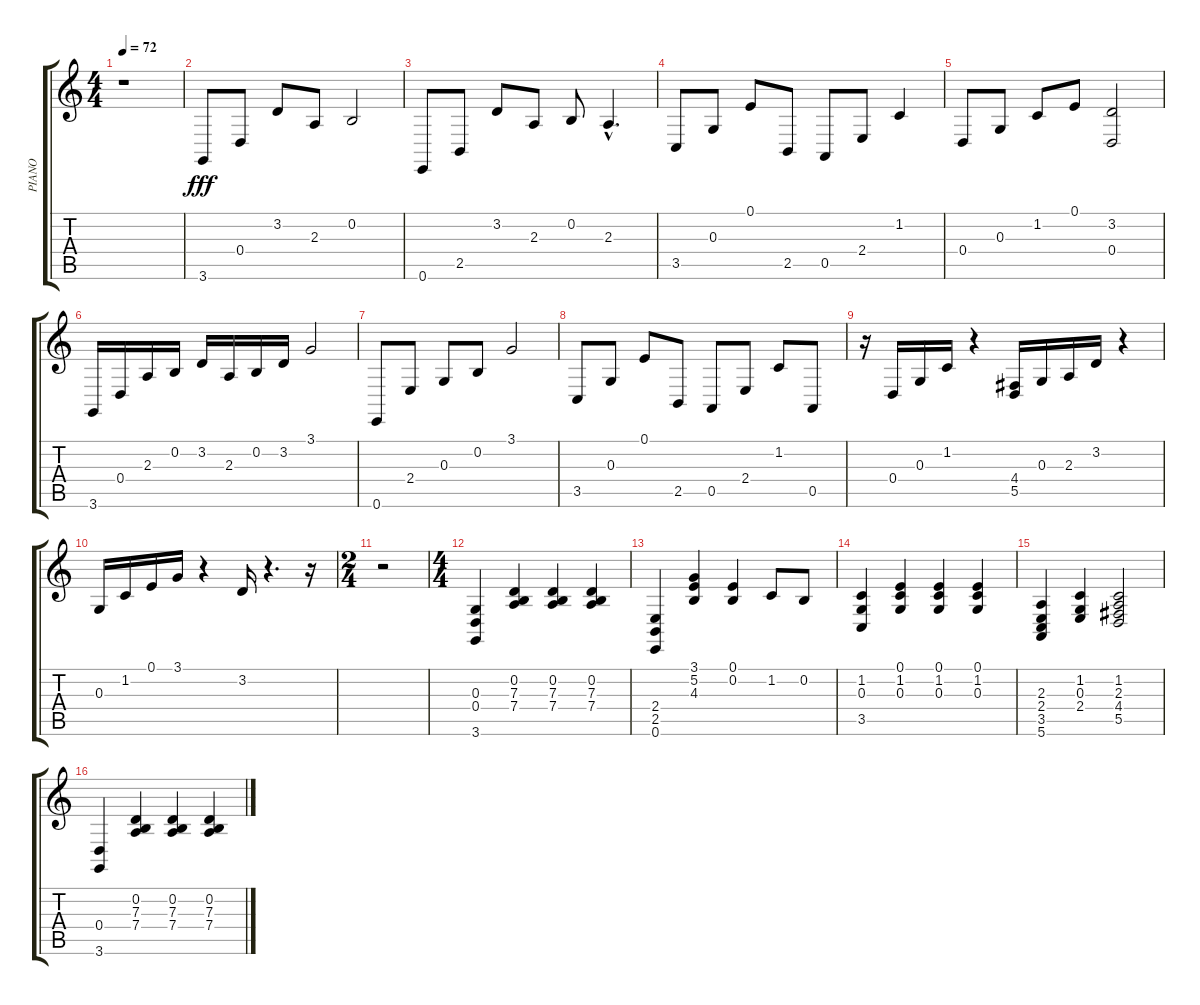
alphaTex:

\track ("PIANO" "PIANO") {instrument acousticgrandpiano}
\staff {score tabs}
\tuning (E4 B3 G3 D3 A2 E2) {hide}
\ts (4 4)
\tempo 72
\clef g2
\ks c
r.1{dy fff instrument acousticgrandpiano} |
3.6.8 0.4.8 3.2.8 2.3.8 0.2.2 |
0.6.8 2.5.8 3.2.8 2.3.8 0.2.8 2.3{hac}.4{d} |
3.5.8 0.3.8 0.1.8 2.5.8 0.5.8 2.4.8 1.2.4 |
0.4.8 0.3.8 1.2.8 0.1.8 (3.2 0.4).2 |
3.6.16 0.4.16 2.3.16 0.2.16 3.2.16 2.3.16 0.2.16 3.2.16 3.1.2 |
0.6.8 2.4.8 0.3.8 0.2.8 3.1.2 |
3.5.8 0.3.8 0.1.8 2.5.8 0.5.8 2.4.8 1.2.8 0.5.8 |
r.16 0.4.16 0.3.16 1.2.16 r.4 (4.4 5.5).16 0.3.16 2.3.16 3.2.16 r.4 |
0.3.16 1.2.16 0.1.16 3.1.16 r.4 3.2.16 r.4{d} r.16 |
\ts (2 4)
r.2 |
\ts (4 4)
(0.3 0.4 3.6).4 (0.2 7.3 7.4).4 (0.2 7.3 7.4).4 (0.2 7.3 7.4).4 |
(2.4 2.5 0.6).4 (3.1 5.2 4.3).4 (0.1 0.2).4 1.2.8 0.2.8 |
(1.2 0.3 3.5).4 (0.1 1.2 0.3).4 (0.1 1.2 0.3).4 (0.1 1.2 0.3).4 |
(2.3 2.4 3.5 5.6).4 (1.2 0.3 2.4).4 (1.2 2.3 4.4 5.5).2 |
(0.4 3.6).4 (0.2 7.3 7.4).4 (0.2 7.3 7.4).4 (0.2 7.3 7.4).4
